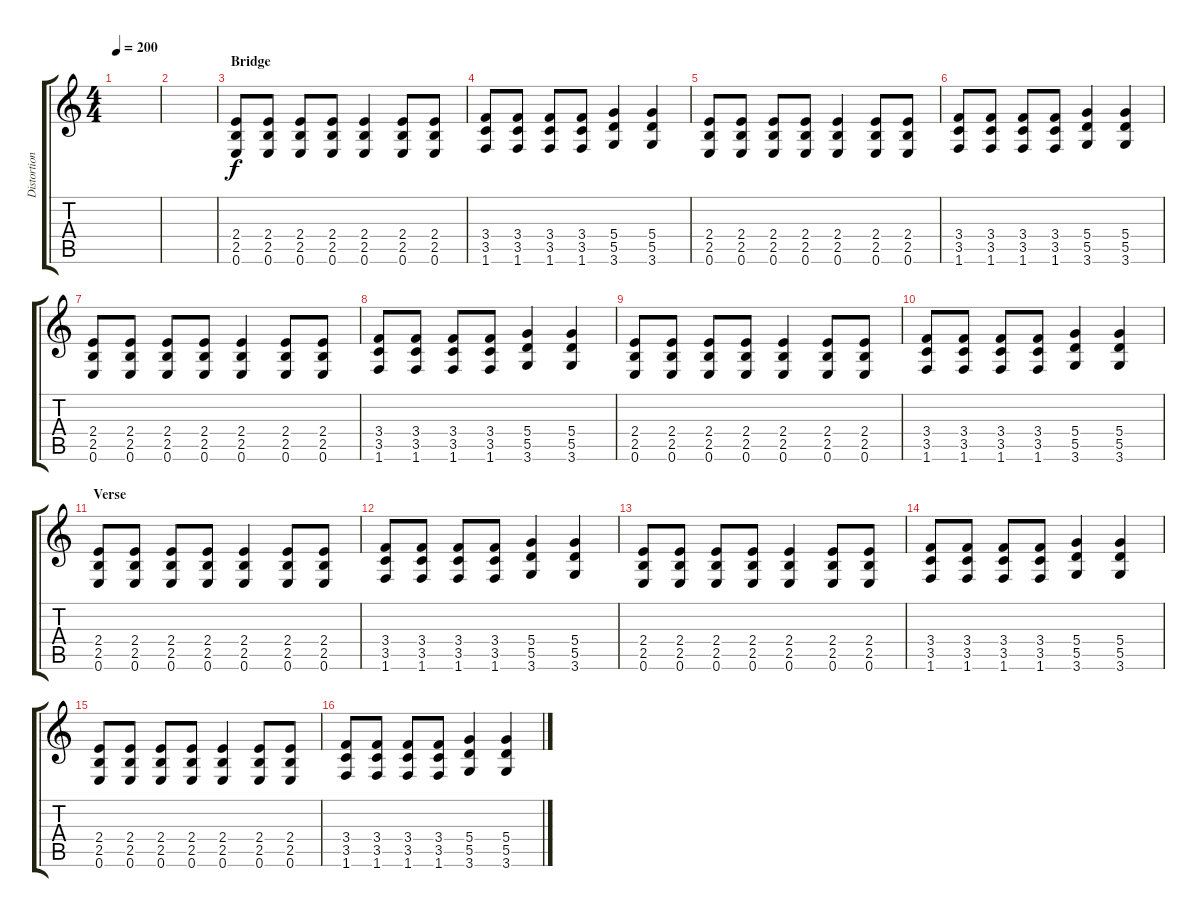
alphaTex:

\track ("Distortion Guitar" "Distortion") {instrument overdrivenguitar}
\staff {score tabs}
\tuning (E4 B3 G3 D3 A2 E2) {hide}
\ts (4 4)
\tempo 200
\clef g2
\ks c
|
|
\section ("" "Bridge")
(2.4 2.5 0.6).8 (2.4 2.5 0.6).8 (2.4 2.5 0.6).8 (2.4 2.5 0.6).8 (2.4 2.5 0.6).4 (2.4 2.5 0.6).8 (2.4 2.5 0.6).8 |
(3.4 3.5 1.6).8 (3.4 3.5 1.6).8 (3.4 3.5 1.6).8 (3.4 3.5 1.6).8 (5.4 5.5 3.6).4 (5.4 5.5 3.6).4 |
(2.4 2.5 0.6).8 (2.4 2.5 0.6).8 (2.4 2.5 0.6).8 (2.4 2.5 0.6).8 (2.4 2.5 0.6).4 (2.4 2.5 0.6).8 (2.4 2.5 0.6).8 |
(3.4 3.5 1.6).8 (3.4 3.5 1.6).8 (3.4 3.5 1.6).8 (3.4 3.5 1.6).8 (5.4 5.5 3.6).4 (5.4 5.5 3.6).4 |
(2.4 2.5 0.6).8 (2.4 2.5 0.6).8 (2.4 2.5 0.6).8 (2.4 2.5 0.6).8 (2.4 2.5 0.6).4 (2.4 2.5 0.6).8 (2.4 2.5 0.6).8 |
(3.4 3.5 1.6).8 (3.4 3.5 1.6).8 (3.4 3.5 1.6).8 (3.4 3.5 1.6).8 (5.4 5.5 3.6).4 (5.4 5.5 3.6).4 |
(2.4 2.5 0.6).8 (2.4 2.5 0.6).8 (2.4 2.5 0.6).8 (2.4 2.5 0.6).8 (2.4 2.5 0.6).4 (2.4 2.5 0.6).8 (2.4 2.5 0.6).8 |
(3.4 3.5 1.6).8 (3.4 3.5 1.6).8 (3.4 3.5 1.6).8 (3.4 3.5 1.6).8 (5.4 5.5 3.6).4 (5.4 5.5 3.6).4 |
\section ("" "Verse")
(2.4 2.5 0.6).8 (2.4 2.5 0.6).8 (2.4 2.5 0.6).8 (2.4 2.5 0.6).8 (2.4 2.5 0.6).4 (2.4 2.5 0.6).8 (2.4 2.5 0.6).8 |
(3.4 3.5 1.6).8 (3.4 3.5 1.6).8 (3.4 3.5 1.6).8 (3.4 3.5 1.6).8 (5.4 5.5 3.6).4 (5.4 5.5 3.6).4 |
(2.4 2.5 0.6).8 (2.4 2.5 0.6).8 (2.4 2.5 0.6).8 (2.4 2.5 0.6).8 (2.4 2.5 0.6).4 (2.4 2.5 0.6).8 (2.4 2.5 0.6).8 |
(3.4 3.5 1.6).8 (3.4 3.5 1.6).8 (3.4 3.5 1.6).8 (3.4 3.5 1.6).8 (5.4 5.5 3.6).4 (5.4 5.5 3.6).4 |
(2.4 2.5 0.6).8 (2.4 2.5 0.6).8 (2.4 2.5 0.6).8 (2.4 2.5 0.6).8 (2.4 2.5 0.6).4 (2.4 2.5 0.6).8 (2.4 2.5 0.6).8 |
(3.4 3.5 1.6).8 (3.4 3.5 1.6).8 (3.4 3.5 1.6).8 (3.4 3.5 1.6).8 (5.4 5.5 3.6).4 (5.4 5.5 3.6).4
